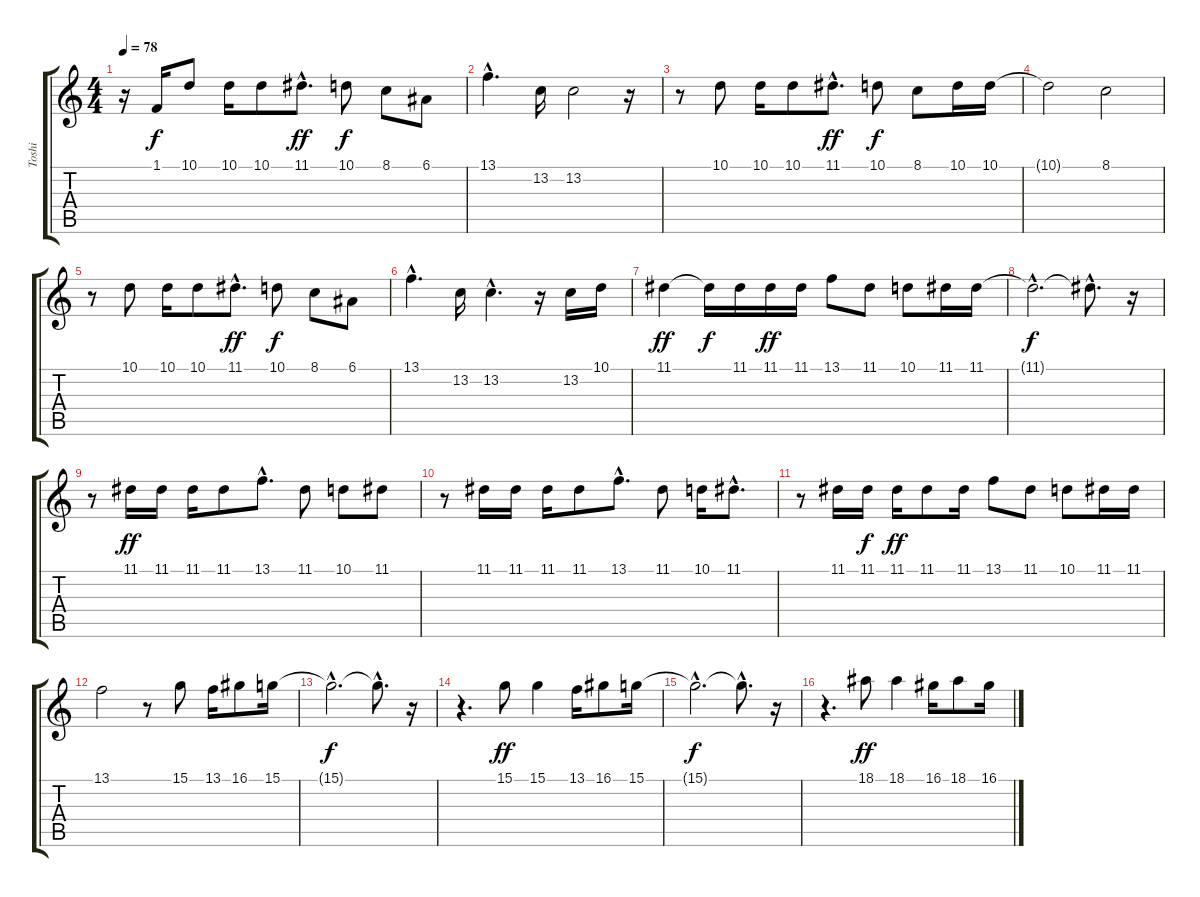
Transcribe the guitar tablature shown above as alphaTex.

\track ("Toshi" "Toshi") {instrument tenorsax}
\staff {score tabs}
\tuning (E4 B3 G3 D3 A2 E2) {hide}
\ts (4 4)
\tempo 78
\clef g2
\ks c
r.16{dy f} 1.1.16 10.1.8 10.1.16 10.1.8 11.1{hac}.8{d dy ff} 10.1.8{dy f} 8.1.8 6.1.8 |
13.1{hac}.4{d} 13.2.16 13.2.2 r.16 |
r.8 10.1.8 10.1.16 10.1.8 11.1{hac}.8{d dy ff} 10.1.8{dy f} 8.1.8 10.1.16 10.1.16 |
10.1{t}.2 8.1.2 |
r.8 10.1.8 10.1.16 10.1.8 11.1{hac}.8{d dy ff} 10.1.8{dy f} 8.1.8 6.1.8 |
13.1{hac}.4{d} 13.2.16 13.2{hac}.4{d} r.16 13.2.16 10.1.16 |
11.1.4{dy ff} 11.1{t}.16{dy f} 11.1.16 11.1.16{dy ff} 11.1.16 13.1.8 11.1.8 10.1.8 11.1.16 11.1.16 |
11.1{hac t}.2{d dy f} 11.1{hac t}.8{d} r.16 |
r.8 11.1.16{dy ff} 11.1.16 11.1.16 11.1.8 13.1{hac}.8{d} 11.1.8 10.1.8 11.1.8 |
r.8 11.1.16 11.1.16 11.1.16 11.1.8 13.1{hac}.8{d} 11.1.8 10.1.16 11.1{hac}.8{d} |
r.8 11.1.16 11.1.16{dy f} 11.1.16{dy ff} 11.1.8 11.1.16 13.1.8 11.1.8 10.1.8 11.1.16 11.1.16 |
13.1.2 r.8 15.1.8 13.1.16 16.1.8 15.1.16 |
15.1{hac t}.2{d dy f} 15.1{hac t}.8{d} r.16 |
r.4{d} 15.1.8{dy ff} 15.1.4 13.1.16 16.1.8 15.1.16 |
15.1{hac t}.2{d dy f} 15.1{hac t}.8{d} r.16 |
r.4{d} 18.1.8{dy ff} 18.1.4 16.1.16 18.1.8 16.1.16
